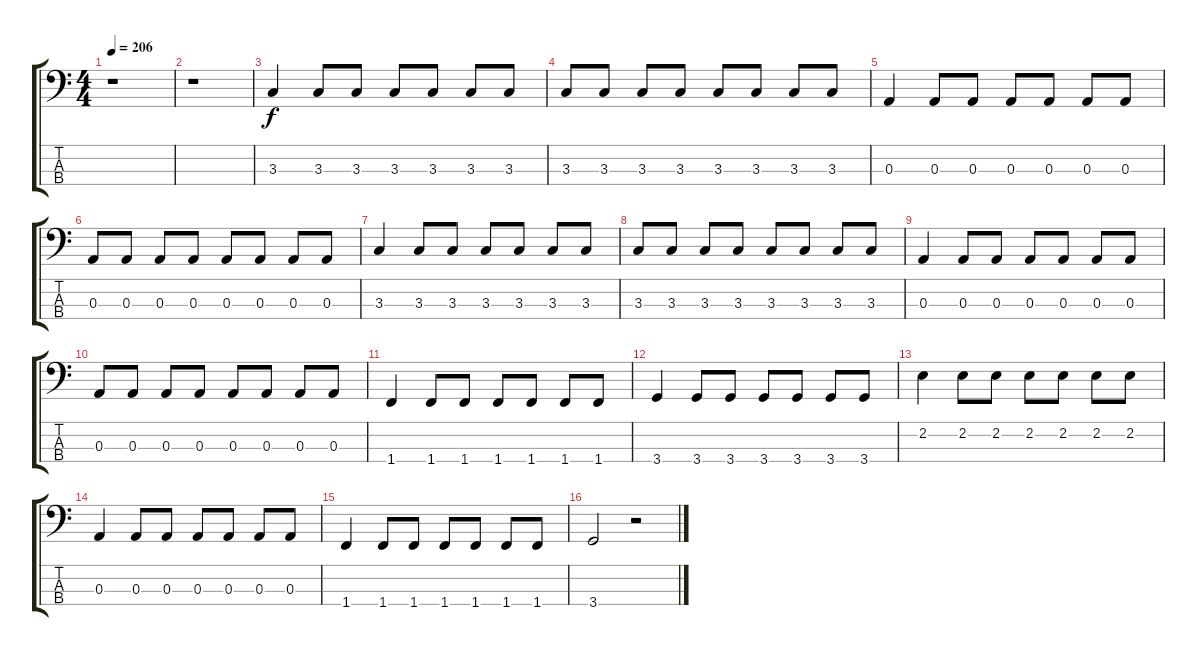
\track "" {instrument electricbassfinger}
\staff {score tabs}
\tuning (G2 D2 A1 E1) {hide}
\ts (4 4)
\tempo 206
\clef f4
\ks c
r.1{dy f} |
r.1 |
3.3.4 3.3.8 3.3.8 3.3.8 3.3.8 3.3.8 3.3.8 |
3.3.8 3.3.8 3.3.8 3.3.8 3.3.8 3.3.8 3.3.8 3.3.8 |
0.3.4 0.3.8 0.3.8 0.3.8 0.3.8 0.3.8 0.3.8 |
0.3.8 0.3.8 0.3.8 0.3.8 0.3.8 0.3.8 0.3.8 0.3.8 |
3.3.4 3.3.8 3.3.8 3.3.8 3.3.8 3.3.8 3.3.8 |
3.3.8 3.3.8 3.3.8 3.3.8 3.3.8 3.3.8 3.3.8 3.3.8 |
0.3.4 0.3.8 0.3.8 0.3.8 0.3.8 0.3.8 0.3.8 |
0.3.8 0.3.8 0.3.8 0.3.8 0.3.8 0.3.8 0.3.8 0.3.8 |
1.4.4 1.4.8 1.4.8 1.4.8 1.4.8 1.4.8 1.4.8 |
3.4.4 3.4.8 3.4.8 3.4.8 3.4.8 3.4.8 3.4.8 |
2.2.4 2.2.8 2.2.8 2.2.8 2.2.8 2.2.8 2.2.8 |
0.3.4 0.3.8 0.3.8 0.3.8 0.3.8 0.3.8 0.3.8 |
1.4.4 1.4.8 1.4.8 1.4.8 1.4.8 1.4.8 1.4.8 |
3.4.2 r.2
